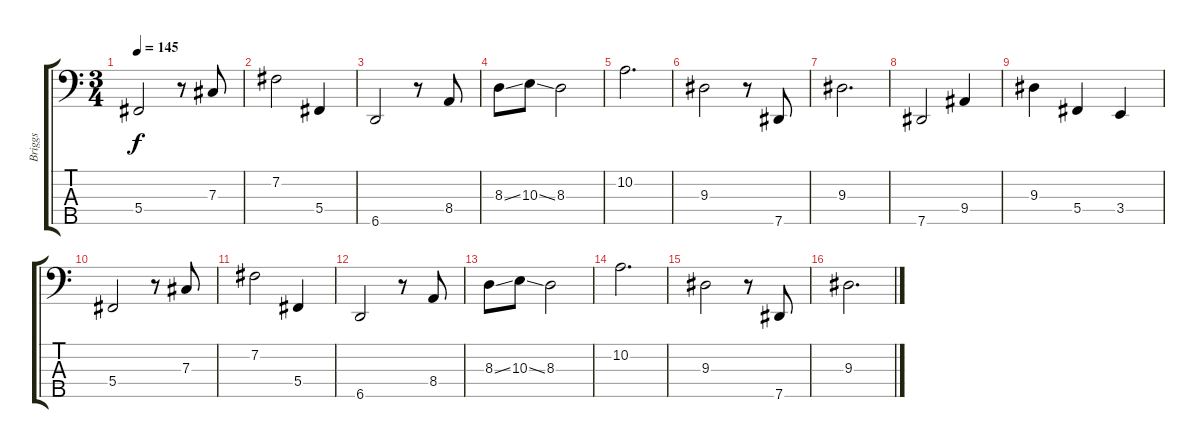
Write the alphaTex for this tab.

\track ("Briggs" "Briggs") {instrument electricbassfinger}
\staff {score tabs}
\tuning (E2 B1 Gb1 Db1 Ab0) {hide}
\ts (3 4)
\tempo 145
\clef f4
\ks c
5.4.2{dy f} r.8 7.3.8 |
7.2.2 5.4.4 |
6.5.2 r.8 8.4.8 |
8.3{ss}.8 10.3{ss}.8 8.3.2 |
10.2.2{d} |
9.3.2 r.8 7.5.8 |
9.3.2{d} |
7.5.2 9.4.4 |
9.3.4 5.4.4 3.4.4 |
5.4.2 r.8 7.3.8 |
7.2.2 5.4.4 |
6.5.2 r.8 8.4.8 |
8.3{ss}.8 10.3{ss}.8 8.3.2 |
10.2.2{d} |
9.3.2 r.8 7.5.8 |
9.3.2{d}
